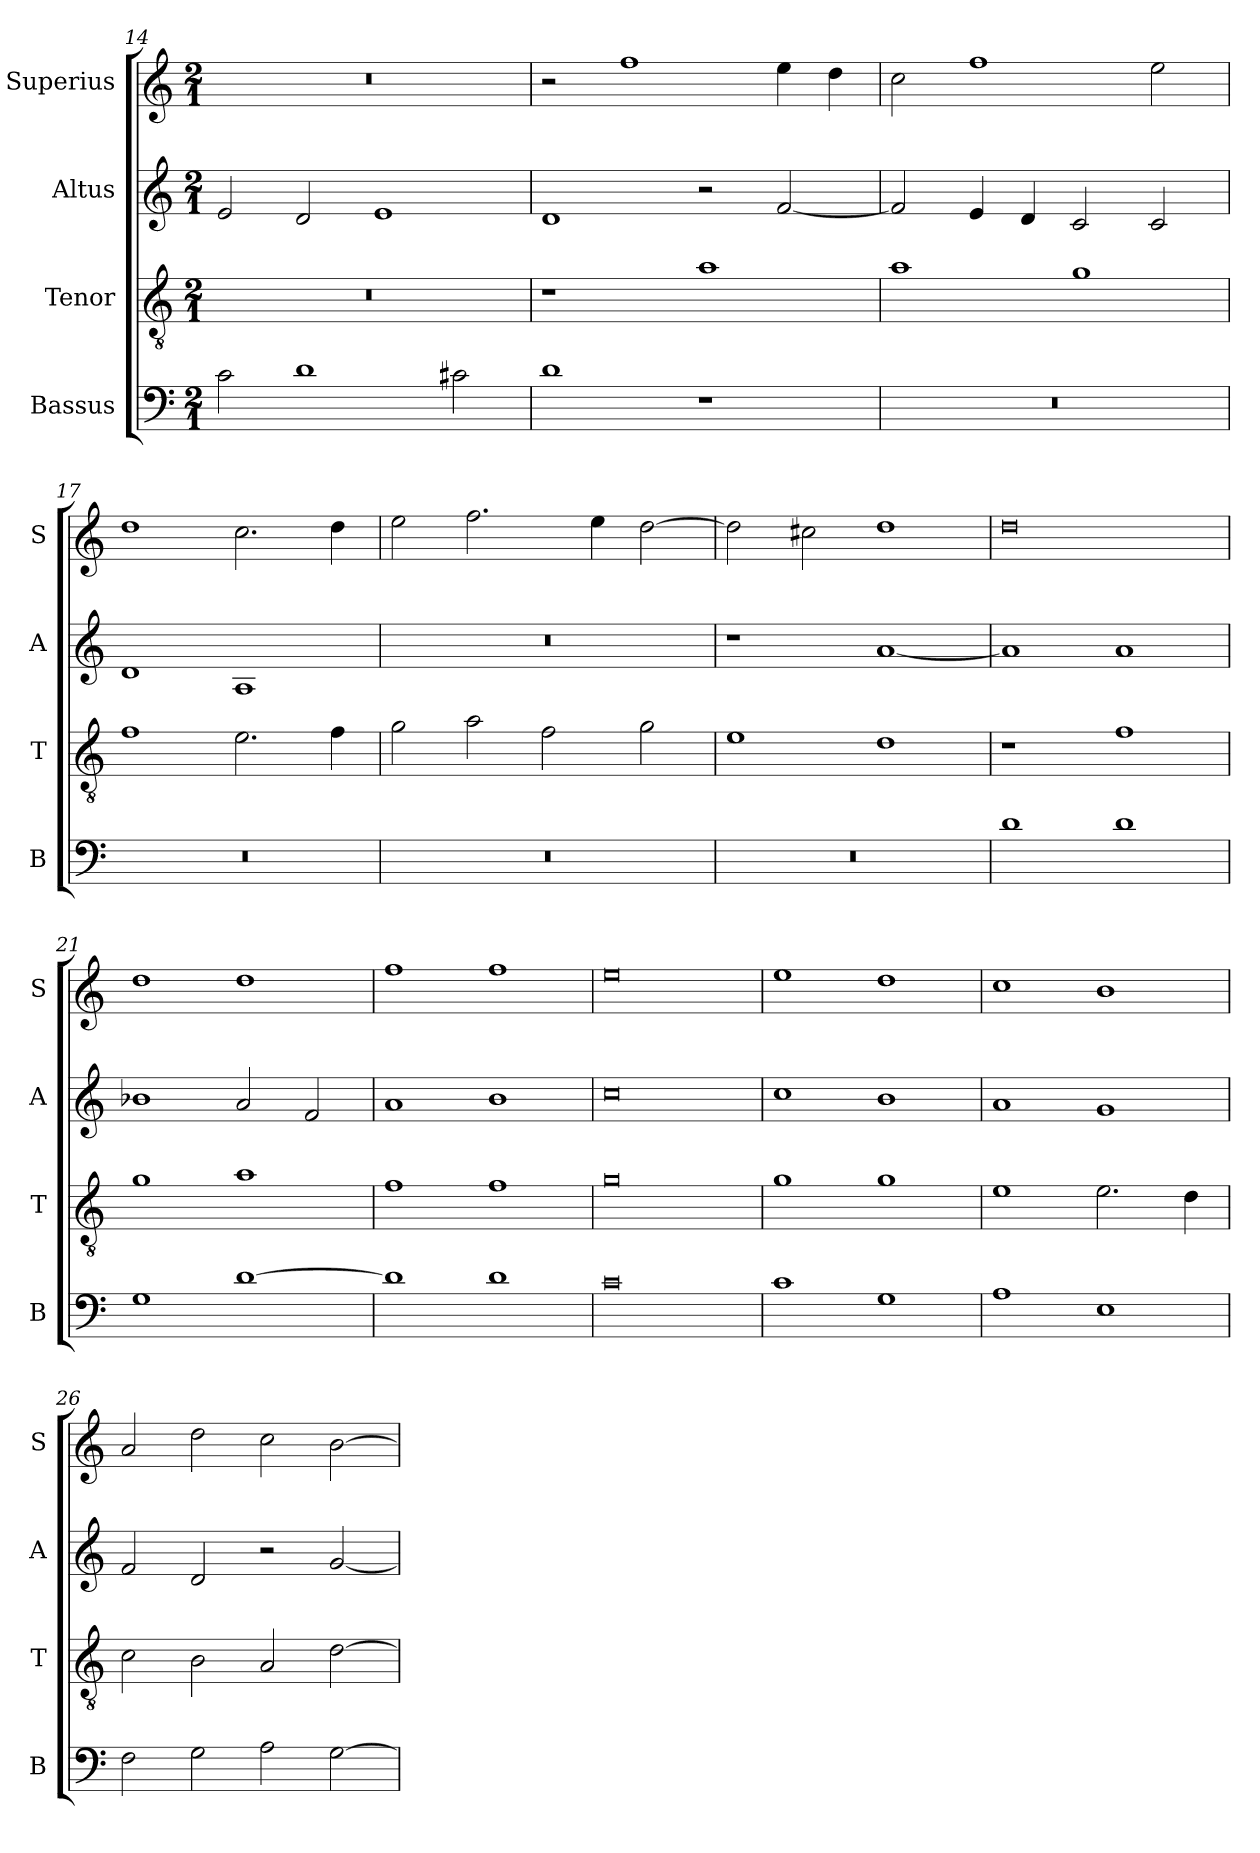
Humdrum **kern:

**kern	**kern	**kern	**kern
*part4	*part3	*part2	*part1
*staff4	*staff3	*staff2	*staff1
*I"Bassus	*I"Tenor	*I"Altus	*I"Superius
*I'B	*I'T	*I'A	*I'S
*clefF4	*clefGv2	*clefG2	*clefG2
*k[]	*k[]	*k[]	*k[]
*M2/1	*M2/1	*M2/1	*M2/1
=14	=14	=14	=14
2c\	0r	2e/	0r
1d	.	2d/	.
.	.	1e	.
2c#X\	.	.	.
=15	=15	=15	=15
1d	1r	1d	2r
.	.	.	1ff
1r	1a	2r	.
.	.	[2f/	4ee\
.	.	.	4dd\
=16	=16	=16	=16
0r	1a	2f/]	2cc\
.	.	4e/	1ff
.	.	4d/	.
.	1g	2c/	.
.	.	2c/	2ee\
=17	=17	=17	=17
0r	1f	1d	1dd
.	2.e\	1A	2.cc\
.	4f\	.	4dd\
=18	=18	=18	=18
0r	2g\	0r	2ee\
.	2a\	.	2.ff\
.	2f\	.	.
.	.	.	4ee\
.	2g\	.	[2dd\
=19	=19	=19	=19
0r	1e	1r	2dd\]
.	.	.	2cc#X\
.	1d	[1a	1dd
=20	=20	=20	=20
1d	1r	1a]	0dd
1d	1f	1a	.
=21	=21	=21	=21
1G	1g	1b-X	1dd
[1d	1a	2a/	1dd
.	.	2f/	.
=22	=22	=22	=22
1d]	1f	1a	1ff
1d	1f	1b	1ff
=23	=23	=23	=23
0c	0g	0cc	0ee
=24	=24	=24	=24
1c	1g	1cc	1ee
1G	1g	1b	1dd
=25	=25	=25	=25
1A	1e	1a	1cc
1E	2.e\	1g	1b
.	4d\	.	.
=26	=26	=26	=26
2F\	2c\	2f/	2a/
2G\	2B\	2d/	2dd\
2A\	2A/	2r	2cc\
[2G\	[2d\	[2g/	[2b\
=	=	=	=
*-	*-	*-	*-
